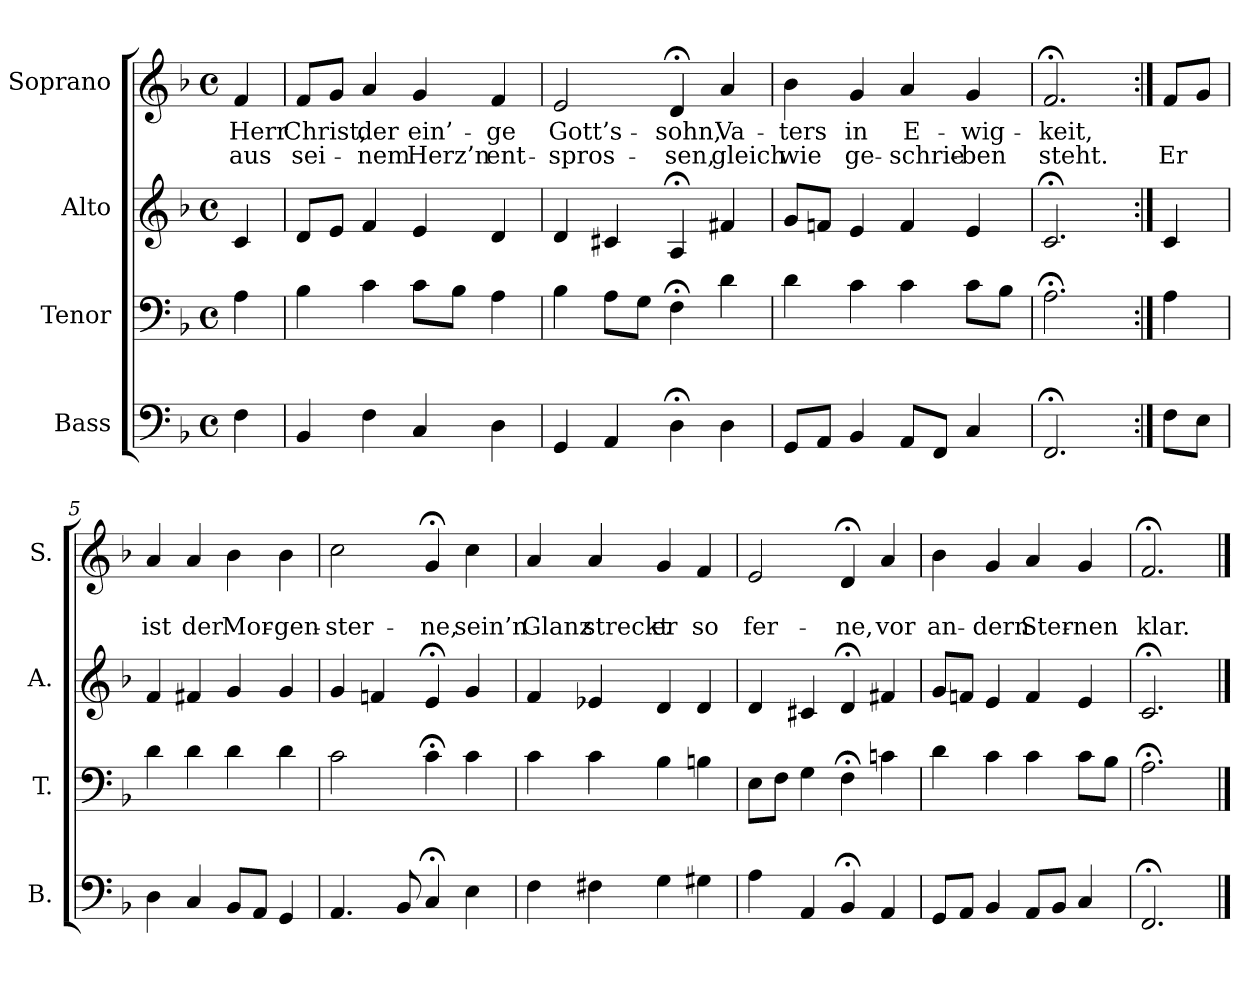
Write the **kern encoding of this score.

**kern	**kern	**kern	**kern	**text	**text
*part4	*part3	*part2	*part1	*part1	*part1
*staff4	*staff3	*staff2	*staff1	*staff1	*staff1
*I"Bass	*I"Tenor	*I"Alto	*I"Soprano	*	*
*I'B.	*I'T.	*I'A.	*I'S.	*	*
*clefF4	*clefF4	*clefG2	*clefG2	*	*
*k[b-]	*k[b-]	*k[b-]	*k[b-]	*	*
*F:	*F:	*F:	*F:	*	*
*M4/4	*M4/4	*M4/4	*M4/4	*	*
*met(c)	*met(c)	*met(c)	*met(c)	*	*
=	=	=	=	=	=
4F\	4A\	4c/	4f/	Herr	aus
=1	=1	=1	=1	=1	=1
4BB-/	4B-\	8d/L	8f/L	Christ,	sei-
.	.	8e/J	8g/J	.	.
4F\	4c\	4f/	4a/	der	-nem
4C/	8c\L	4e/	4g/	ein’-	Herz’n
.	8B-\J	.	.	.	.
4D\	4A\	4d/	4f/	-ge	ent-
=2	=2	=2	=2	=2	=2
4GG/	4B-\	4d/	2e/	Gott’s-	-spros-
4AA/	8A\L	4c#X/	.	.	.
.	8G\J	.	.	.	.
4D;<\	4F;<\	4A;</	4d;</	-sohn,	-sen,
4D\	4d\	4f#X/	4a/	Va-	gleich
=3	=3	=3	=3	=3	=3
8GG/L	4d\	8g/L	4b-\	-ters	wie
8AA/J	.	8fn/J	.	.	.
4BB-/	4c\	4e/	4g/	in	ge-
8AA/L	4c\	4f/	4a/	E-	-schrie-
8FF/J	.	.	.	.	.
4C/	8c\L	4e/	4g/	-wig-	-ben
.	8B-\J	.	.	.	.
=4	=4	=4	=4	=4	=4
2.FF;</	2.A;<\	2.c;</	2.f;</	-keit,	steht.
!!LO:LB:g=z
=4a:|!	=4a:|!	=4a:|!	=4a:|!	=4a:|!	=4a:|!
8F\L	4A\	4c/	8f/L	.	Er
8E\J	.	.	8g/J	.	.
=5	=5	=5	=5	=5	=5
4D\	4d\	4f/	4a/	.	ist
4C/	4d\	4f#X/	4a/	.	der
8BB-/L	4d\	4g/	4b-\	.	Mor-
8AA/J	.	.	.	.	.
4GG/	4d\	4g/	4b-\	.	-gen-
=6	=6	=6	=6	=6	=6
4.AA/	2c\	4g/	2cc\	.	-ster-
.	.	4fn/	.	.	.
8BB-/	.	.	.	.	.
4C;</	4c;<\	4e;</	4g;</	.	-ne,
4E\	4c\	4g/	4cc\	.	sein’n
=7	=7	=7	=7	=7	=7
4F\	4c\	4f/	4a/	.	Glanz
4F#X\	4c\	4e-X/	4a/	.	streckt
4G\	4B-\	4d/	4g/	.	er
4G#X\	4Bn\	4d/	4f/	.	so
=8	=8	=8	=8	=8	=8
4A\	8E\L	4d/	2e/	.	fer-
.	8F\J	.	.	.	.
4AA/	4G\	4c#X/	.	.	.
4BB-;</	4F;<\	4d;</	4d;</	.	-ne,
4AA/	4cn\	4f#X/	4a/	.	vor
=9	=9	=9	=9	=9	=9
8GG/L	4d\	8g/L	4b-\	.	an-
8AA/J	.	8fn/J	.	.	.
4BB-/	4c\	4e/	4g/	.	-dern
8AA/L	4c\	4f/	4a/	.	Ster-
8BB-/J	.	.	.	.	.
4C/	8c\L	4e/	4g/	.	-nen
.	8B-\J	.	.	.	.
=10	=10	=10	=10	=10	=10
2.FF;</	2.A;<\	2.c;</	2.f;</	.	klar.
==	==	==	==	==	==
*-	*-	*-	*-	*-	*-
